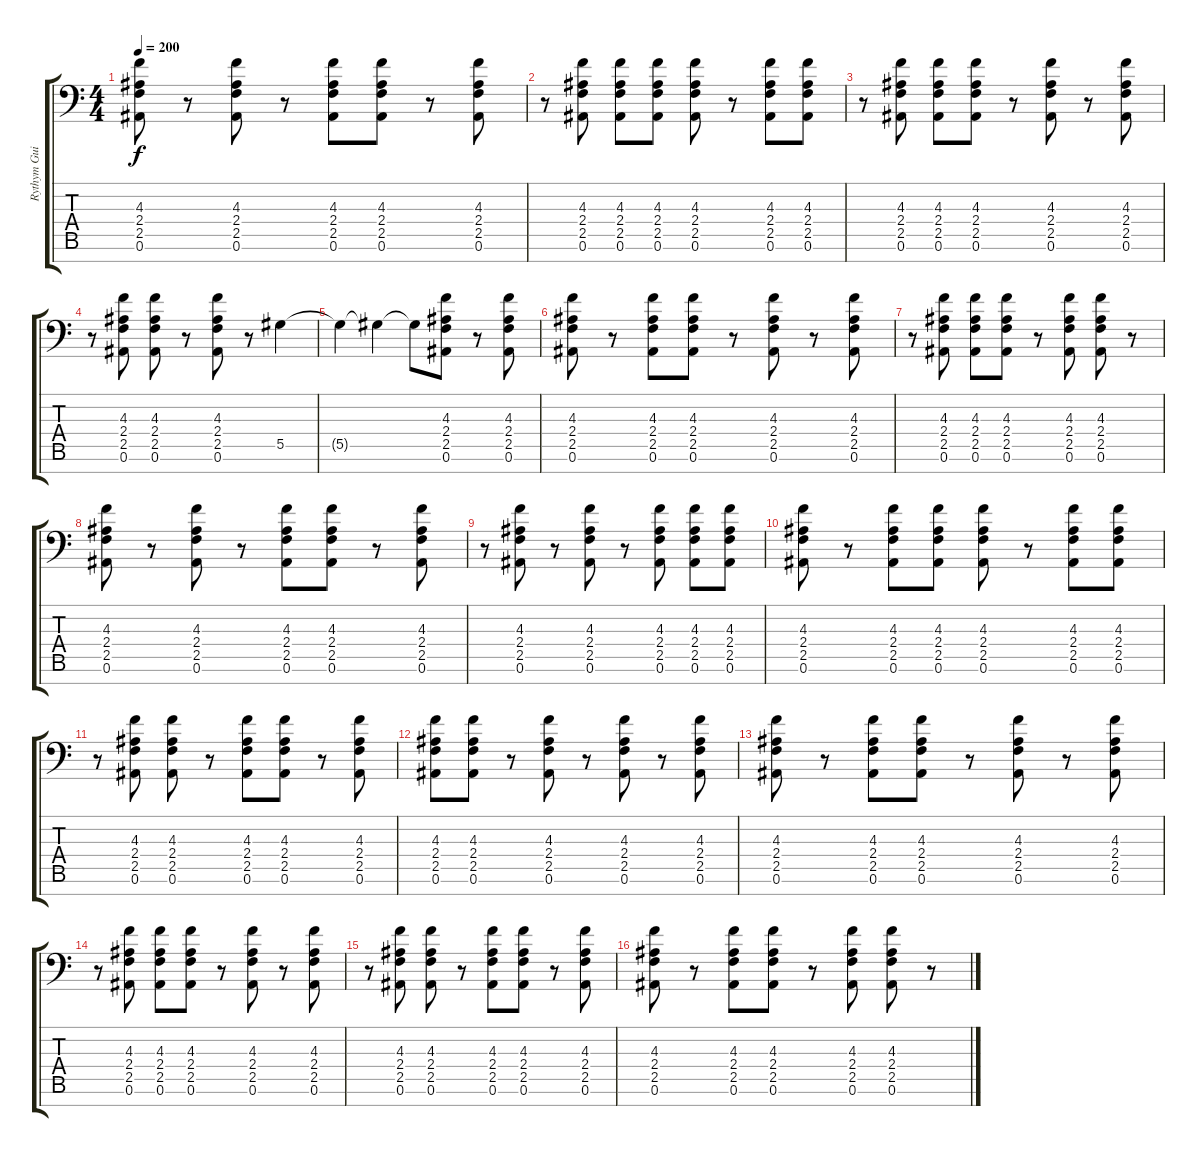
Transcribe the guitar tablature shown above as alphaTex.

\track ("Rythym Guitar 1 (Tuned To F)" "Rythym Gui") {instrument distortionguitar}
\staff {score tabs}
\tuning (Bb3 Gb3 Db3 Ab2 Eb2 Bb1 F1) {hide}
\ts (4 4)
\tempo 200
\clef f4
\ks c
(4.3 2.4 2.5 0.6).8{dy f} r.8 (4.3 2.4 2.5 0.6).8 r.8 (4.3 2.4 2.5 0.6).8 (4.3 2.4 2.5 0.6).8 r.8 (4.3 2.4 2.5 0.6).8 |
r.8 (4.3 2.4 2.5 0.6).8 (4.3 2.4 2.5 0.6).8 (4.3 2.4 2.5 0.6).8 (4.3 2.4 2.5 0.6).8 r.8 (4.3 2.4 2.5 0.6).8 (4.3 2.4 2.5 0.6).8 |
r.8 (4.3 2.4 2.5 0.6).8 (4.3 2.4 2.5 0.6).8 (4.3 2.4 2.5 0.6).8 r.8 (4.3 2.4 2.5 0.6).8 r.8 (4.3 2.4 2.5 0.6).8 |
r.8 (4.3 2.4 2.5 0.6).8 (4.3 2.4 2.5 0.6).8 r.8 (4.3 2.4 2.5 0.6).8 r.8 5.5.4 |
5.5{t}.4 5.5{t}.4 5.5{t}.8 (4.3 2.4 2.5 0.6).8 r.8 (4.3 2.4 2.5 0.6).8 |
(4.3 2.4 2.5 0.6).8 r.8 (4.3 2.4 2.5 0.6).8 (4.3 2.4 2.5 0.6).8 r.8 (4.3 2.4 2.5 0.6).8 r.8 (4.3 2.4 2.5 0.6).8 |
r.8 (4.3 2.4 2.5 0.6).8 (4.3 2.4 2.5 0.6).8 (4.3 2.4 2.5 0.6).8 r.8 (4.3 2.4 2.5 0.6).8 (4.3 2.4 2.5 0.6).8 r.8 |
(4.3 2.4 2.5 0.6).8 r.8 (4.3 2.4 2.5 0.6).8 r.8 (4.3 2.4 2.5 0.6).8 (4.3 2.4 2.5 0.6).8 r.8 (4.3 2.4 2.5 0.6).8 |
r.8 (4.3 2.4 2.5 0.6).8 r.8 (4.3 2.4 2.5 0.6).8 r.8 (4.3 2.4 2.5 0.6).8 (4.3 2.4 2.5 0.6).8 (4.3 2.4 2.5 0.6).8 |
(4.3 2.4 2.5 0.6).8 r.8 (4.3 2.4 2.5 0.6).8 (4.3 2.4 2.5 0.6).8 (4.3 2.4 2.5 0.6).8 r.8 (4.3 2.4 2.5 0.6).8 (4.3 2.4 2.5 0.6).8 |
r.8 (4.3 2.4 2.5 0.6).8 (4.3 2.4 2.5 0.6).8 r.8 (4.3 2.4 2.5 0.6).8 (4.3 2.4 2.5 0.6).8 r.8 (4.3 2.4 2.5 0.6).8 |
(4.3 2.4 2.5 0.6).8 (4.3 2.4 2.5 0.6).8 r.8 (4.3 2.4 2.5 0.6).8 r.8 (4.3 2.4 2.5 0.6).8 r.8 (4.3 2.4 2.5 0.6).8 |
(4.3 2.4 2.5 0.6).8 r.8 (4.3 2.4 2.5 0.6).8 (4.3 2.4 2.5 0.6).8 r.8 (4.3 2.4 2.5 0.6).8 r.8 (4.3 2.4 2.5 0.6).8 |
r.8 (4.3 2.4 2.5 0.6).8 (4.3 2.4 2.5 0.6).8 (4.3 2.4 2.5 0.6).8 r.8 (4.3 2.4 2.5 0.6).8 r.8 (4.3 2.4 2.5 0.6).8 |
r.8 (4.3 2.4 2.5 0.6).8 (4.3 2.4 2.5 0.6).8 r.8 (4.3 2.4 2.5 0.6).8 (4.3 2.4 2.5 0.6).8 r.8 (4.3 2.4 2.5 0.6).8 |
(4.3 2.4 2.5 0.6).8 r.8 (4.3 2.4 2.5 0.6).8 (4.3 2.4 2.5 0.6).8 r.8 (4.3 2.4 2.5 0.6).8 (4.3 2.4 2.5 0.6).8 r.8
